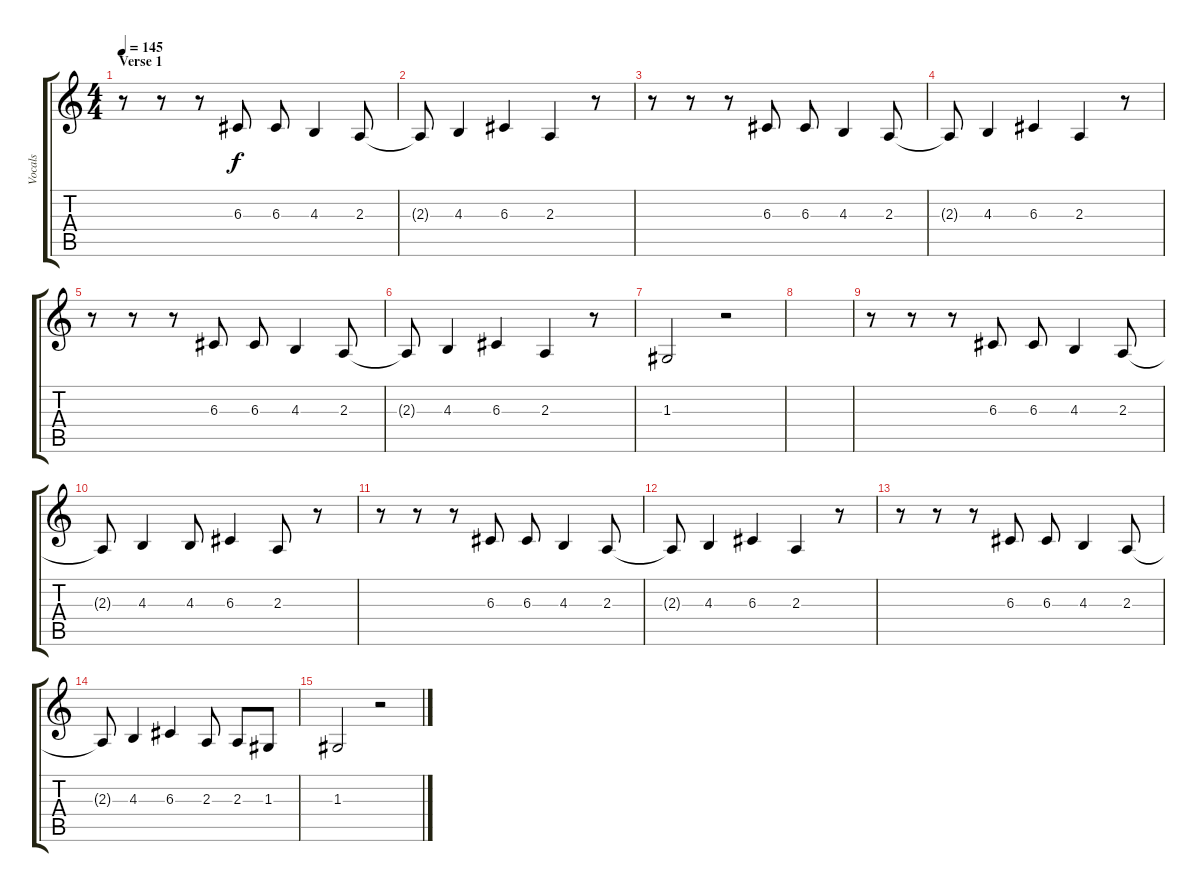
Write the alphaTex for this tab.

\track ("Vocals" "Vocals") {instrument churchorgan}
\staff {score tabs}
\tuning (E4 B3 G3 D3 A2 E2) {hide}
\ts (4 4)
\section ("" "Verse 1")
\tempo 145
\clef g2
\ks c
r.8{dy f} r.8 r.8 6.3.8 6.3.8 4.3.4 2.3.8 |
2.3{t}.8 4.3.4 6.3.4 2.3.4 r.8 |
r.8 r.8 r.8 6.3.8 6.3.8 4.3.4 2.3.8 |
2.3{t}.8 4.3.4 6.3.4 2.3.4 r.8 |
r.8 r.8 r.8 6.3.8 6.3.8 4.3.4 2.3.8 |
2.3{t}.8 4.3.4 6.3.4 2.3.4 r.8 |
1.3.2 r.2 |
|
r.8 r.8 r.8 6.3.8 6.3.8 4.3.4 2.3.8 |
2.3{t}.8 4.3.4 4.3.8 6.3.4 2.3.8 r.8 |
r.8 r.8 r.8 6.3.8 6.3.8 4.3.4 2.3.8 |
2.3{t}.8 4.3.4 6.3.4 2.3.4 r.8 |
r.8 r.8 r.8 6.3.8 6.3.8 4.3.4 2.3.8 |
2.3{t}.8 4.3.4 6.3.4 2.3.8 2.3.8 1.3.8 |
1.3.2 r.2
